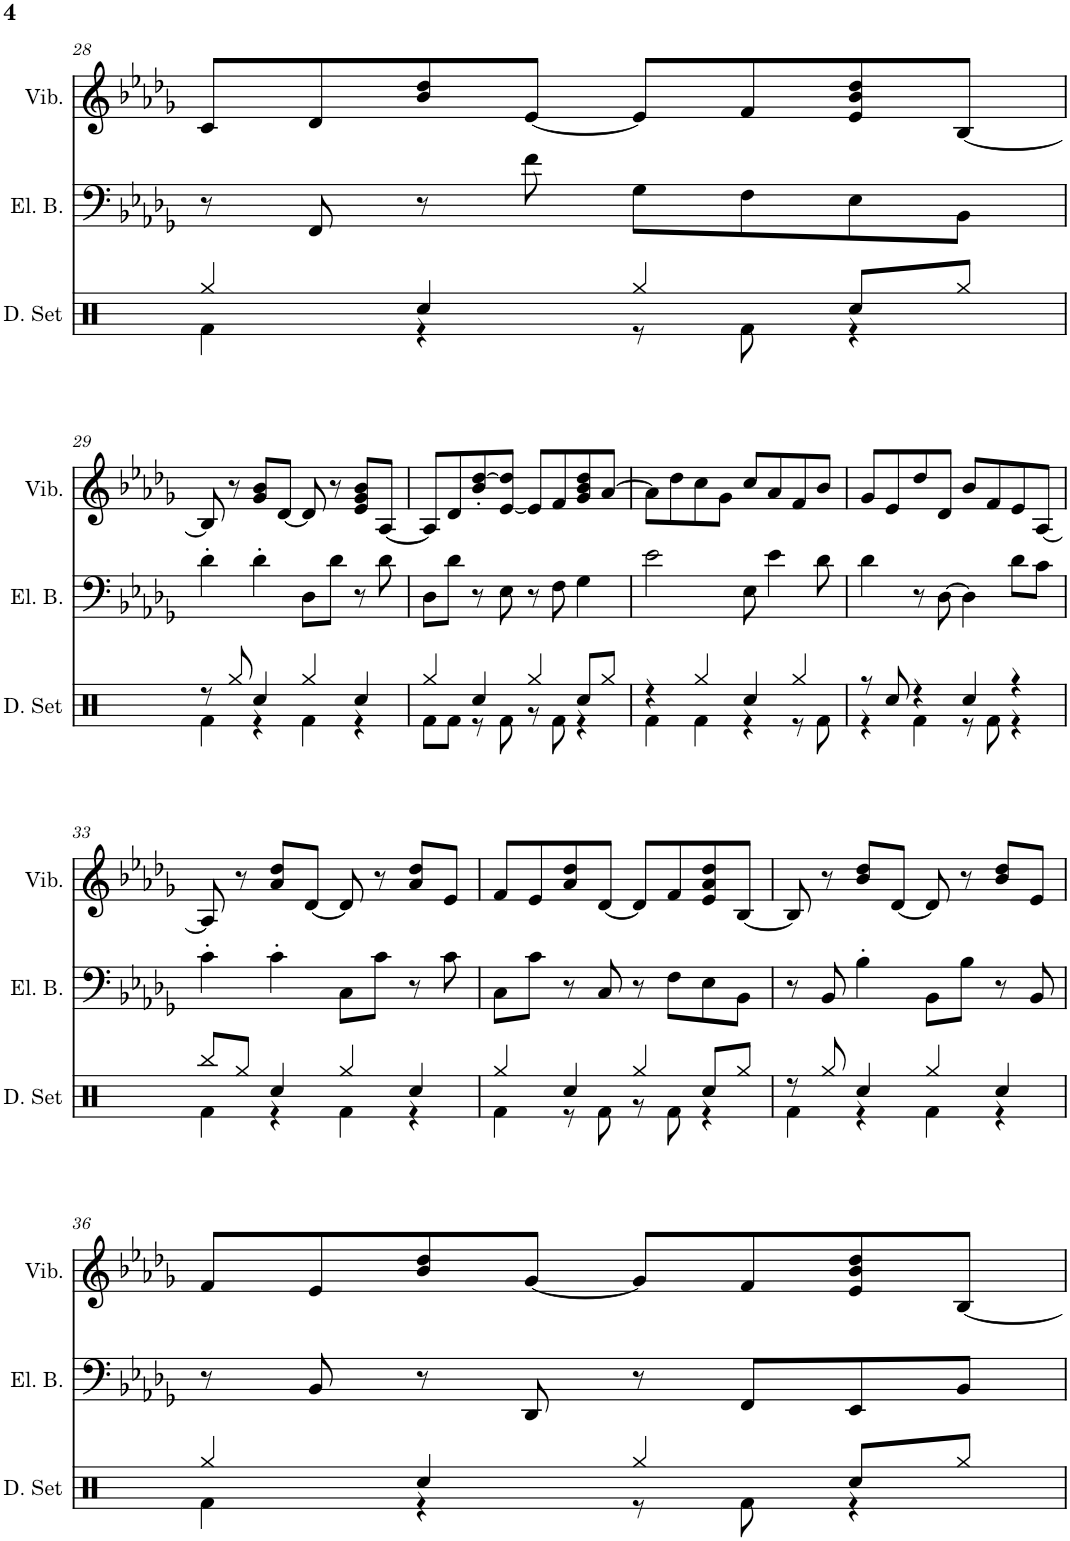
**kern	**kern	**kern
*part3	*part2	*part1
*staff3	*staff2	*staff1
*I"Drumset, Drum Set	*I"6-str. Electric Bass, Electric Bass	*I"Vibraphone
*I'D. Set	*I'El. B.	*I'Vib.
!!LO:PB:g=z
*clefX	*clefF4	*clefG2
*	*Trd7c12	*
*k[]	*k[b-e-a-d-g-]	*k[b-e-a-d-g-]
*M4/4	*M4/4	*M4/4
=28	=28	=28
*^	*	*
4Rgg/	4Rf\	8r	8c/L
.	.	8FF/	8d-/
4Rcc/	4r	8r	8b-/ 8dd-/
.	.	8f\	[8e-/J
4Rgg/	8r	8G-\L	8e-/L]
.	8Rf\	8F\	8f/
8Rcc/L	4r	8E-\	8e-/ 8b-/ 8dd-/
8Rgg/J	.	8BB-\J	[8B-/J
!!LO:LB:g=z
=29	=29	=29	=29
8r	4Rf\	4d-'\	8B-/]
8Rgg/	.	.	8r
4Rcc/	4r	4d-'\	8g-/ 8b-/L
.	.	.	[8d-/J
4Rgg/	4Rf\	8D-\L	8d-/]
.	.	8d-\J	8r
4Rcc/	4r	8r	8e-/ 8g-/ 8b-/L
.	.	8d-\	[8A-/J
=30	=30	=30	=30
4Rgg/	8Rf\L	8D-\L	8A-/L]
.	8Rf\J	8d-\J	8d-/
4Rcc/	8r	8r	8b-/' [8dd-/'
.	8Rf\	8E-\	[8e-/ 8dd-/]J
4Rgg/	8r	8r	8e-/L]
.	8Rf\	8F\	8f/
8Rcc/L	4r	4G-\	8g-/ 8b-/ 8dd-/
8Rgg/J	.	.	[8a-/J
=31	=31	=31	=31
4r	4Rf\	2e-\	8a-\L]
.	.	.	8dd-\
4Rgg/	4Rf\	.	8cc\
.	.	.	8g-\J
4Rcc/	4r	8E-\	8cc/L
.	.	4e-\	8a-/
4Rgg/	8r	.	8f/
.	8Rf\	8d-\	8b-/J
=32	=32	=32	=32
8r	4r	4d-\	8g-/L
8Rcc/	.	.	8e-/
4r	4Rf\	8r	8dd-/
.	.	[8D-\	8d-/J
4Rcc/	8r	4D-\]	8b-/L
.	8Rf\	.	8f/
4r	4r	8d-\L	8e-/
.	.	8c\J	[8A-/J
!!LO:LB:g=z
=33	=33	=33	=33
8Rbb/L	4Rf\	4c'\	8A-/]
8Rgg/J	.	.	8r
4Rcc/	4r	4c'\	8a-/ 8dd-/L
.	.	.	[8d-/J
4Rgg/	4Rf\	8C\L	8d-/]
.	.	8c\J	8r
4Rcc/	4r	8r	8a-/ 8dd-/L
.	.	8c\	8e-/J
=34	=34	=34	=34
4Rgg/	4Rf\	8C\L	8f/L
.	.	8c\J	8e-/
4Rcc/	8r	8r	8a-/ 8dd-/
.	8Rf\	8C/	[8d-/J
4Rgg/	8r	8r	8d-/L]
.	8Rf\	8F\L	8f/
8Rcc/L	4r	8E-\	8e-/ 8a-/ 8dd-/
8Rgg/J	.	8BB-\J	[8B-/J
=35	=35	=35	=35
8r	4Rf\	8r	8B-/]
8Rgg/	.	8BB-/	8r
4Rcc/	4r	4B-'\	8b-/ 8dd-/L
.	.	.	[8d-/J
4Rgg/	4Rf\	8BB-\L	8d-/]
.	.	8B-\J	8r
4Rcc/	4r	8r	8b-/ 8dd-/L
.	.	8BB-/	8e-/J
!!LO:LB:g=z
=36	=36	=36	=36
4Rgg/	4Rf\	8r	8f/L
.	.	8BB-/	8e-/
4Rcc/	4r	8r	8b-/ 8dd-/
.	.	8DD-/	[8g-/J
4Rgg/	8r	8r	8g-/L]
.	8Rf\	8FF/L	8f/
8Rcc/L	4r	8EE-/	8e-/ 8b-/ 8dd-/
8Rgg/J	.	8BB-/J	[8B-/J
*v	*v	*	*
=	=	=
*-	*-	*-
